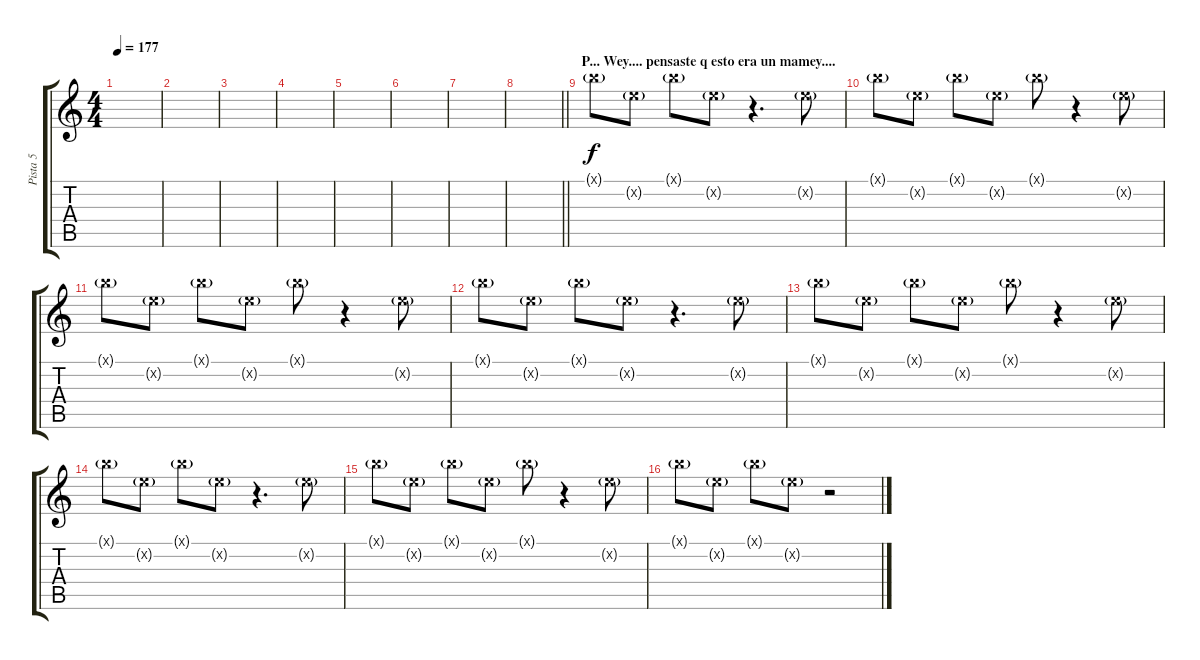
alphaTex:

\track ("Pista 5" "Pista 5") {instrument acousticguitarnylon}
\staff {score tabs}
\tuning (E4 B3 G3 D3 A2 E2) {hide}
\ts (4 4)
\tempo 177
\clef g2
\ks c
|
|
|
|
|
|
|
\barLineRight lightlight
|
\section ("" "P... Wey.... pensaste q esto era un mamey....")
7.1{g x}.8{instrument banjo} 5.2{g x}.8 7.1{g x}.8 5.2{g x}.8 r.4{d} 5.2{g x}.8 |
7.1{g x}.8 5.2{g x}.8 7.1{g x}.8 5.2{g x}.8 7.1{g x}.8 r.4 5.2{g x}.8 |
7.1{g x}.8 5.2{g x}.8 7.1{g x}.8 5.2{g x}.8 7.1{g x}.8 r.4 5.2{g x}.8 |
7.1{g x}.8 5.2{g x}.8 7.1{g x}.8 5.2{g x}.8 r.4{d} 5.2{g x}.8 |
7.1{g x}.8 5.2{g x}.8 7.1{g x}.8 5.2{g x}.8 7.1{g x}.8 r.4 5.2{g x}.8 |
7.1{g x}.8 5.2{g x}.8 7.1{g x}.8 5.2{g x}.8 r.4{d} 5.2{g x}.8 |
7.1{g x}.8{volume 13} 5.2{g x}.8 7.1{g x}.8 5.2{g x}.8 7.1{g x}.8 r.4 5.2{g x}.8 |
7.1{g x}.8 5.2{g x}.8 7.1{g x}.8 5.2{g x}.8 r.2
